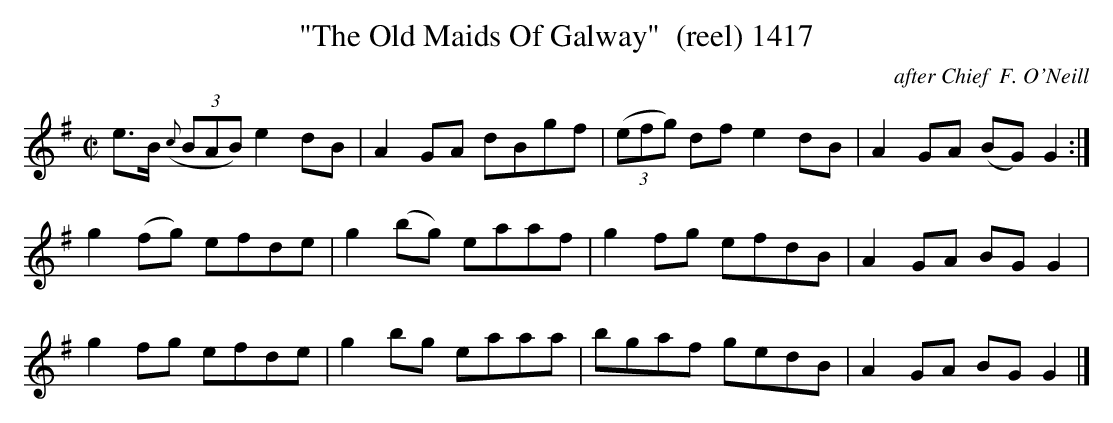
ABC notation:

X:1
T:"The Old Maids Of Galway"  (reel) 1417
C:after Chief  F. O'Neill
BRENNAN July 2003 (HTTP://WWW.SOSYOURMOM.COM)
M:C|
L:1/8
K:G
e3/2B/2 ((3{c}BAB) e2dB|A2GA dBgf| (3(efg) df e2dB|A2GA (BG) G2:|
g2(fg) efde|g2(bg) eaaf|g2fg efdB|A2GA BG G2|
g2fg efde|g2bg eaaa|bgaf gedB|A2GA BG G2|]
